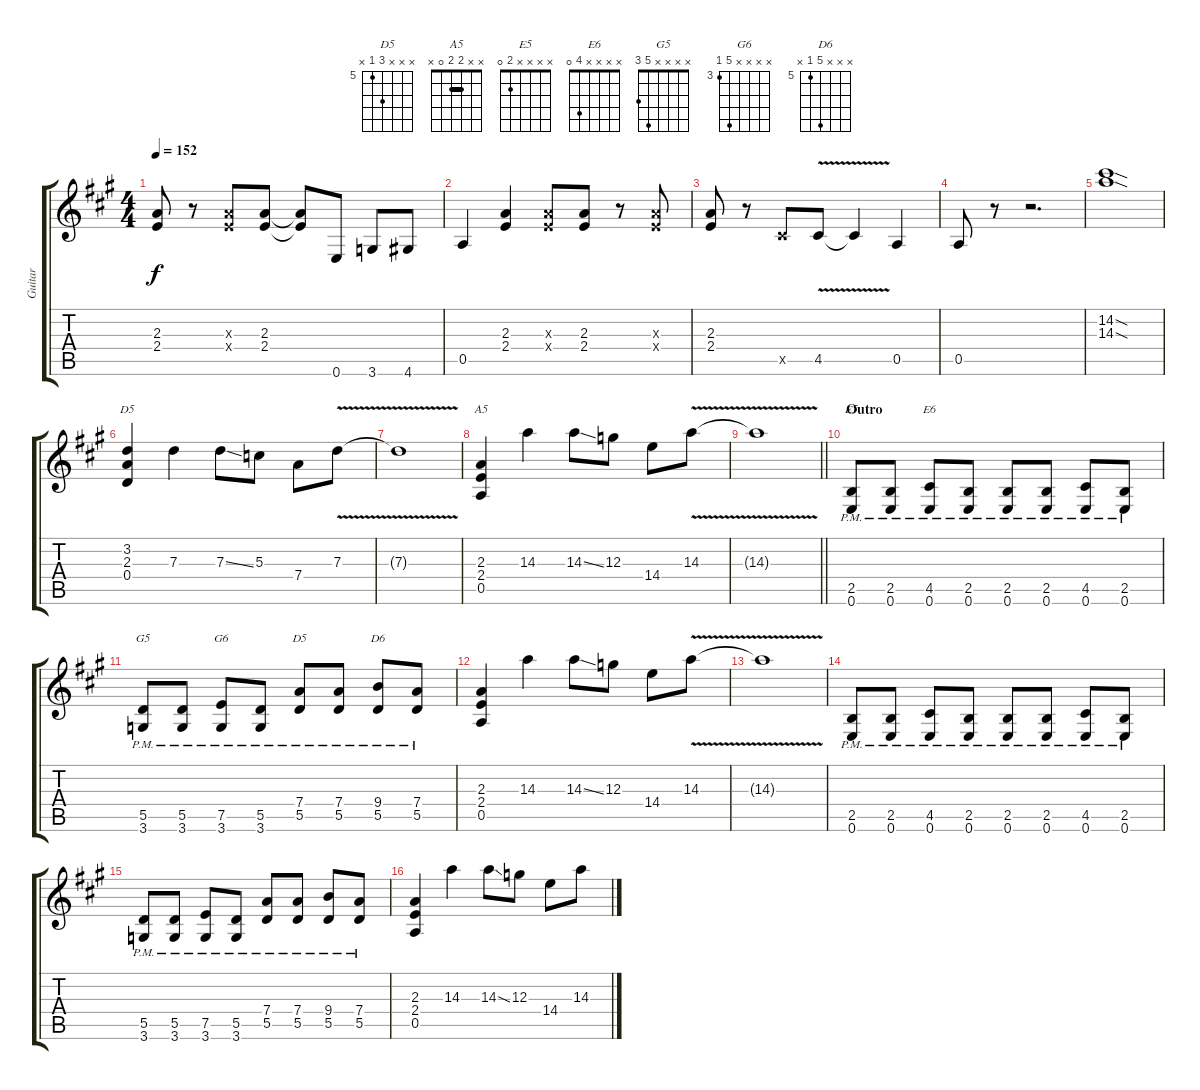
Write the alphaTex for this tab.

\track ("Guitar" "Guitar") {instrument distortionguitar}
\staff {score tabs}
\tuning (E4 B3 G3 D3 A2 E2) {hide}
\chord ("D5" x 3 2 0 x x)
\chord ("A5" x x 2 2 0 x) {barre 2}
\chord ("E5" x x x x 2 0)
\chord ("E6" x x x x 4 0)
\chord ("G5" x x x x 5 3)
\chord ("G6" x x x x 7 3) {firstfret 3}
\chord ("D5" x x x 7 5 x) {firstfret 5}
\chord ("D6" x x x 9 5 x) {firstfret 5}
\ts (4 4)
\tempo 152
\clef g2
\ks a
(2.3 2.4).8{dy f} r.8 (2.3{x} 2.4{x}).8 (2.3 2.4).8 (2.3{t} 2.4{t}).8 0.6.8 3.6.8 4.6.8 |
0.5.4 (2.3 2.4).4 (2.3{x} 2.4{x}).8 (2.3 2.4).8 r.8 (2.3{x} 2.4{x}).8 |
(2.3 2.4).8 r.8 4.5{x}.8 4.5{v}.8 4.5{t}.4 0.5.4 |
0.5.8 r.8 r.2{d} |
(14.2{sod} 14.3{sod}).1 |
(3.2 2.3 0.4).4{ch "D5"} 7.3.4 7.3{ss}.8 5.3.8 7.4.8 7.3{v}.8 |
7.3{t}.1 |
(2.3 2.4 0.5).4{ch "A5"} 14.3.4 14.3{ss}.8 12.3.8 14.4.8 14.3{v}.8 |
\barLineRight lightlight
14.3{t}.1 |
\section ("" "Outro")
(2.5{pm} 0.6{pm}).8{ch "E5"} (2.5{pm} 0.6{pm}).8 (4.5{pm} 0.6{pm}).8{ch "E6"} (2.5{pm} 0.6{pm}).8 (2.5{pm} 0.6{pm}).8 (2.5{pm} 0.6{pm}).8 (4.5{pm} 0.6{pm}).8 (2.5{pm} 0.6{pm}).8 |
(5.5{pm} 3.6{pm}).8{ch "G5"} (5.5{pm} 3.6{pm}).8 (7.5{pm} 3.6{pm}).8{ch "G6"} (5.5{pm} 3.6{pm}).8 (7.4{pm} 5.5{pm}).8{ch "D5"} (7.4{pm} 5.5{pm}).8 (9.4{pm} 5.5{pm}).8{ch "D6"} (7.4{pm} 5.5{pm}).8 |
(2.3 2.4 0.5).4 14.3.4 14.3{ss}.8 12.3.8 14.4.8 14.3{v}.8 |
14.3{t}.1 |
(2.5{pm} 0.6{pm}).8 (2.5{pm} 0.6{pm}).8 (4.5{pm} 0.6{pm}).8 (2.5{pm} 0.6{pm}).8 (2.5{pm} 0.6{pm}).8 (2.5{pm} 0.6{pm}).8 (4.5{pm} 0.6{pm}).8 (2.5{pm} 0.6{pm}).8 |
(5.5{pm} 3.6{pm}).8 (5.5{pm} 3.6{pm}).8 (7.5{pm} 3.6{pm}).8 (5.5{pm} 3.6{pm}).8 (7.4{pm} 5.5{pm}).8 (7.4{pm} 5.5{pm}).8 (9.4{pm} 5.5{pm}).8 (7.4{pm} 5.5{pm}).8 |
(2.3 2.4 0.5).4 14.3.4 14.3{ss}.8 12.3.8 14.4.8 14.3.8
